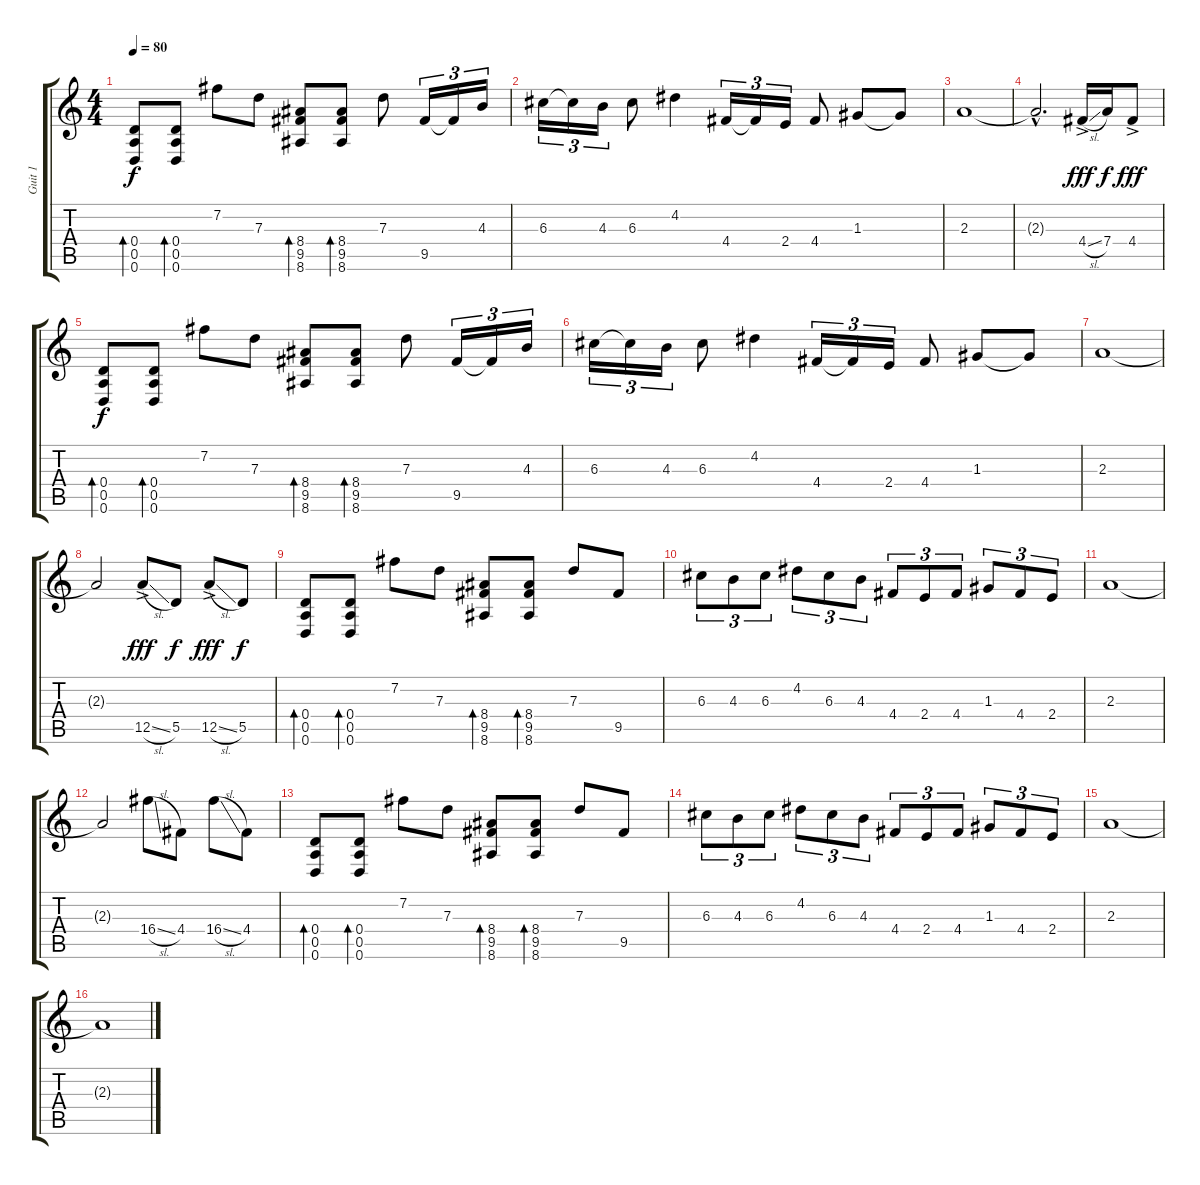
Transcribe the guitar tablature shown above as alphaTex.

\track ("Guit 1" "Guit 1") {instrument electricguitarjazz}
\staff {score tabs}
\tuning (E4 B3 G3 D3 A2 D2) {hide}
\ts (4 4)
\section ("" "")
\tempo 80
\clef g2
\ks c
(0.4 0.5 0.6).8{bd 30 dy f} (0.4 0.5 0.6).8{bd 30} 7.2.8 7.3.8 (8.4 9.5 8.6).8{bd 30} (8.4 9.5 8.6).8{bd 30} 7.3.8 9.5.16{tu (3 2)} 9.5{t}.16{tu (3 2)} 4.3.16{tu (3 2)} |
6.3.16{tu (3 2)} 6.3{t}.16{tu (3 2)} 4.3.16{tu (3 2)} 6.3.8 4.2.4 4.4.16{tu (3 2)} 4.4{t}.16{tu (3 2)} 2.4.16{tu (3 2)} 4.4.8 1.3.8 1.3{t}.8 |
2.3.1 |
2.3{hac t}.2{d} 4.4{sl ac}.16{dy fff} 7.4.16{dy f} 4.4{ac}.8{dy fff} |
(0.4 0.5 0.6).8{bd 30 dy f} (0.4 0.5 0.6).8{bd 30} 7.2.8 7.3.8 (8.4 9.5 8.6).8{bd 30} (8.4 9.5 8.6).8{bd 30} 7.3.8 9.5.16{tu (3 2)} 9.5{t}.16{tu (3 2)} 4.3.16{tu (3 2)} |
6.3.16{tu (3 2)} 6.3{t}.16{tu (3 2)} 4.3.16{tu (3 2)} 6.3.8 4.2.4 4.4.16{tu (3 2)} 4.4{t}.16{tu (3 2)} 2.4.16{tu (3 2)} 4.4.8 1.3.8 1.3{t}.8 |
2.3.1 |
2.3{t}.2 12.5{sl ac}.8{dy fff instrument overdrivenguitar} 5.5.8{dy f} 12.5{sl ac}.8{dy fff} 5.5.8{dy f} |
(0.4 0.5 0.6).8{bd 30} (0.4 0.5 0.6).8{bd 30} 7.2.8 7.3.8 (8.4 9.5 8.6).8{bd 30} (8.4 9.5 8.6).8{bd 30} 7.3.8 9.5.8 |
6.3.8{tu (3 2)} 4.3.8{tu (3 2)} 6.3.8{tu (3 2)} 4.2.8{tu (3 2)} 6.3.8{tu (3 2)} 4.3.8{tu (3 2)} 4.4.8{tu (3 2)} 2.4.8{tu (3 2)} 4.4.8{tu (3 2)} 1.3.8{tu (3 2)} 4.4.8{tu (3 2)} 2.4.8{tu (3 2)} |
2.3.1 |
2.3{t}.2 16.4{sl}.8 4.4.8 16.4{sl}.8 4.4.8 |
(0.4 0.5 0.6).8{bd 30 instrument overdrivenguitar} (0.4 0.5 0.6).8{bd 30} 7.2.8 7.3.8 (8.4 9.5 8.6).8{bd 30} (8.4 9.5 8.6).8{bd 30} 7.3.8 9.5.8 |
6.3.8{tu (3 2)} 4.3.8{tu (3 2)} 6.3.8{tu (3 2)} 4.2.8{tu (3 2)} 6.3.8{tu (3 2)} 4.3.8{tu (3 2)} 4.4.8{tu (3 2)} 2.4.8{tu (3 2)} 4.4.8{tu (3 2)} 1.3.8{tu (3 2)} 4.4.8{tu (3 2)} 2.4.8{tu (3 2)} |
2.3.1 |
2.3{t}.1
